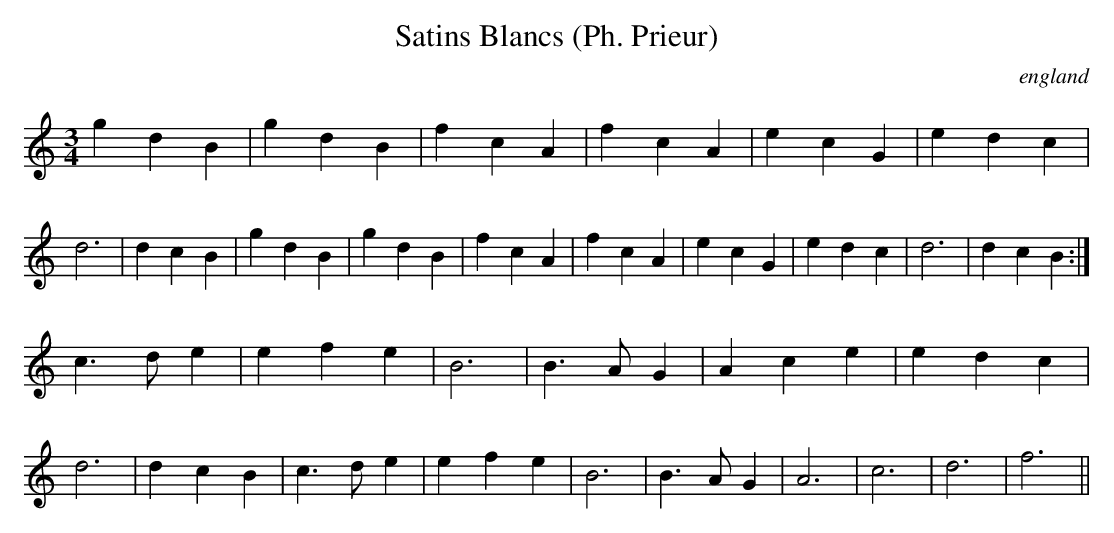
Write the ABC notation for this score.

X:1
T:Satins Blancs (Ph. Prieur)
O:england
M:3/4
L:1/4
K:C
gdB|gdB|fcA|fcA|ecG|edc|d3|dcB|\
gdB|gdB|fcA|fcA|ecG|edc|d3|dcB:|
c>de|efe|B3|B>AG|Ace|edc|d3|dcB|\
c>de|efe|B3|B>AG|A3|c3|d3|f3||
